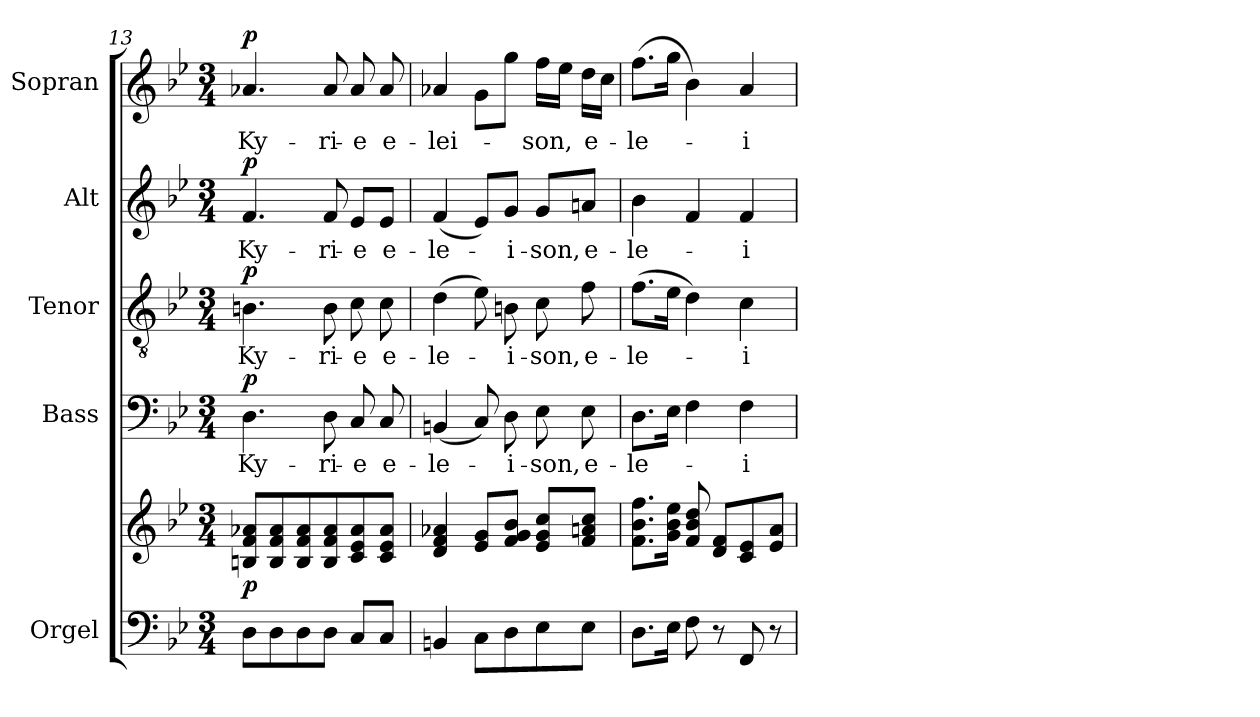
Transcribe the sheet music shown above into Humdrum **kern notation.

**kern	**kern	**dynam	**kern	**text	**dynam	**kern	**text	**dynam	**kern	**text	**dynam	**kern	**text	**dynam
*part5	*part5	*part5	*part4	*part4	*part4	*part3	*part3	*part3	*part2	*part2	*part2	*part1	*part1	*part1
*staff6	*staff5	*staff5/6	*staff4	*staff4	*staff4	*staff3	*staff3	*staff3	*staff2	*staff2	*staff2	*staff1	*staff1	*staff1
*I"Orgel	*	*	*I"Bass	*	*	*I"Tenor	*	*	*I"Alt	*	*	*I"Sopran	*	*
*I'Org.	*	*	*I'B.	*	*	*I'T.	*	*	*I'A.	*	*	*I'S.	*	*
*clefF4	*clefG2	*	*clefF4	*	*	*clefGv2	*	*	*clefG2	*	*	*clefG2	*	*
*k[b-e-]	*k[b-e-]	*	*k[b-e-]	*	*	*k[b-e-]	*	*	*k[b-e-]	*	*	*k[b-e-]	*	*
*B-:	*B-:	*	*B-:	*	*	*B-:	*	*	*B-:	*	*	*B-:	*	*
*M3/4	*M3/4	*	*M3/4	*	*	*M3/4	*	*	*M3/4	*	*	*M3/4	*	*
=13	=13	=13	=13	=13	=13	=13	=13	=13	=13	=13	=13	=13	=13	=13
!	!	!LO:DY:b	!	!LO:LY:b	!LO:DY:a	!	!LO:LY:b	!LO:DY:a	!	!LO:LY:b	!LO:DY:a	!	!LO:LY:b	!LO:DY:a
8D\L	8Bn/ 8f/ 8a-X/L	p	4.D\	Ky-	p	4.Bn\	Ky-	p	4.f/	Ky-	p	4.a-X/	Ky-	p
8D\	8B/ 8f/ 8a-/	.	.	.	.	.	.	.	.	.	.	.	.	.
8D\	8B/ 8f/ 8a-/	.	.	.	.	.	.	.	.	.	.	.	.	.
!	!	!	!	!LO:LY:b	!	!	!LO:LY:b	!	!	!LO:LY:b	!	!	!LO:LY:b	!
8D\J	8B/ 8f/ 8a-/	.	8D\	-ri-	.	8B\	-ri-	.	8f/	-ri-	.	8a-/	-ri-	.
!	!	!	!	!LO:LY:b	!	!	!LO:LY:b	!	!	!LO:LY:b	!	!	!LO:LY:b	!
8C/L	8c/ 8e-/ 8a-/	.	8C/	-e	.	8c\	-e	.	8e-/L	-e	.	8a-/	-e	.
!	!	!	!	!LO:LY:b	!	!	!LO:LY:b	!	!	!LO:LY:b	!	!	!LO:LY:b	!
8C/J	8c/ 8e-/ 8a-/J	.	8C/	e-	.	8c\	e-	.	8e-/J	e-	.	8a-/	e-	.
!!LO:PB:g=z
=14	=14	=14	=14	=14	=14	=14	=14	=14	=14	=14	=14	=14	=14	=14
!	!	!	!	!LO:LY:b	!	!	!LO:LY:b	!	!	!LO:LY:b	!	!	!LO:LY:b	!
4BBn/	4d/ 4f/ 4a-X/	.	(<4BBn/	-le-	.	(>4d\	-le-	.	(<4f/	-le-	.	4a-X/	-lei-	.
8C\L	8e-/ 8g/L	.	8C/)	.	.	8e-\)	.	.	8e-/L)	.	.	8g\L	.	.
!	!	!	!	!LO:LY:b	!	!	!LO:LY:b	!	!	!LO:LY:b	!	!	!	!
8D\	8f/ 8g/ 8b-/J	.	8D\	-i-	.	8Bn\	-i-	.	8g/J	-i-	.	8gg\J	.	.
!	!	!	!	!LO:LY:b	!	!	!LO:LY:b	!	!	!LO:LY:b	!	!	!LO:LY:b	!
8E-\	8e-/ 8g/ 8cc/L	.	8E-\	-son,	.	8c\	-son,	.	8g/L	-son,	.	16ff\LL	-son,	.
.	.	.	.	.	.	.	.	.	.	.	.	16ee-\JJ	.	.
!	!	!	!	!LO:LY:b	!	!	!LO:LY:b	!	!	!LO:LY:b	!	!	!LO:LY:b	!
8E-\J	8f/ 8an/ 8cc/J	.	8E-\	e-	.	8f\	e-	.	8an/J	e-	.	16dd\LL	e-	.
.	.	.	.	.	.	.	.	.	.	.	.	16cc\JJ	.	.
=15	=15	=15	=15	=15	=15	=15	=15	=15	=15	=15	=15	=15	=15	=15
!	!	!	!	!LO:LY:b	!	!	!LO:LY:b	!	!	!LO:LY:b	!	!	!LO:LY:b	!
8.D\L	8.f\ 8.b-\ 8.ff\L	.	8.D\L	-le-	.	(>8.f\L	-le-	.	4b-\	-le-	.	(>8.ff\L	-le-	.
16E-\Jk	16g\ 16b-\ 16ee-\Jk	.	16E-\Jk	.	.	16e-\Jk	.	.	.	.	.	16gg\Jk	.	.
8F\	8f/ 8b-/ 8dd/	.	4F\	.	.	4d\)	.	.	4f/	.	.	4b-\)	.	.
8r	8d/ 8f/L	.	.	.	.	.	.	.	.	.	.	.	.	.
!	!	!	!	!LO:LY:b	!	!	!LO:LY:b	!	!	!LO:LY:b	!	!	!LO:LY:b	!
8FF/	8c/ 8e-/	.	4F\	-i-	.	4c\	-i-	.	4f/	-i-	.	4a/	-i-	.
8r	8e-/ 8a/J	.	.	.	.	.	.	.	.	.	.	.	.	.
=	=	=	=	=	=	=	=	=	=	=	=	=	=	=
*-	*-	*-	*-	*-	*-	*-	*-	*-	*-	*-	*-	*-	*-	*-
